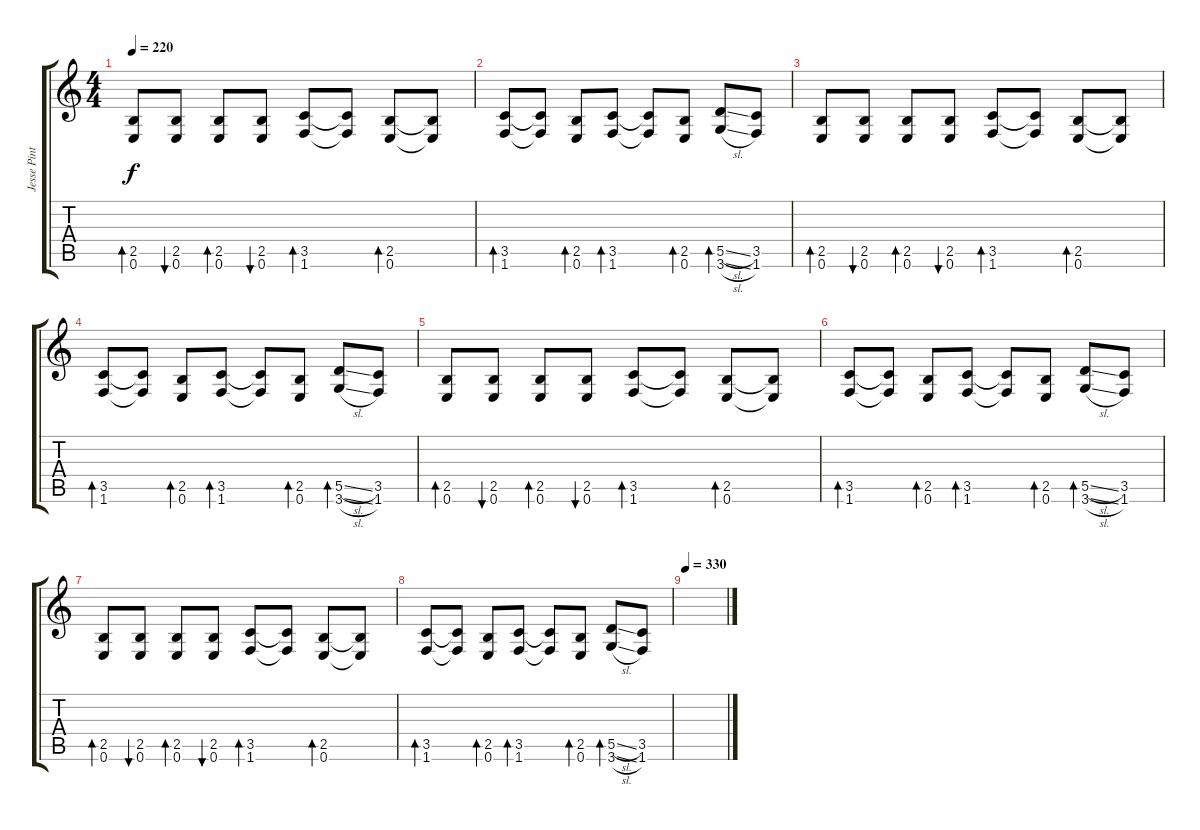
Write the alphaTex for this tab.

\track ("Jesse Pintado" "Jesse Pint") {instrument distortionguitar}
\staff {score tabs}
\tuning (E4 B3 G3 D3 A2 E2) {hide}
\ts (4 4)
\tempo 220
\clef g2
\ks c
(2.5 0.6).8{bd 240 dy f} (2.5 0.6).8{bu 240} (2.5 0.6).8{bd 240} (2.5 0.6).8{bu 240} (3.5 1.6).8{bd 240} (3.5{t} 1.6{t}).8 (2.5 0.6).8{bd 240} (2.5{t} 0.6{t}).8 |
(3.5 1.6).8{bd 240} (3.5{t} 1.6{t}).8 (2.5 0.6).8{bd 240} (3.5 1.6).8{bd 240} (3.5{t} 1.6{t}).8 (2.5 0.6).8{bd 240} (5.5{sl} 3.6{sl}).8{bd 240} (3.5 1.6).8 |
(2.5 0.6).8{bd 240} (2.5 0.6).8{bu 240} (2.5 0.6).8{bd 240} (2.5 0.6).8{bu 240} (3.5 1.6).8{bd 240} (3.5{t} 1.6{t}).8 (2.5 0.6).8{bd 240} (2.5{t} 0.6{t}).8 |
(3.5 1.6).8{bd 240} (3.5{t} 1.6{t}).8 (2.5 0.6).8{bd 240} (3.5 1.6).8{bd 240} (3.5{t} 1.6{t}).8 (2.5 0.6).8{bd 240} (5.5{sl} 3.6{sl}).8{bd 240} (3.5 1.6).8 |
(2.5 0.6).8{bd 240} (2.5 0.6).8{bu 240} (2.5 0.6).8{bd 240} (2.5 0.6).8{bu 240} (3.5 1.6).8{bd 240} (3.5{t} 1.6{t}).8 (2.5 0.6).8{bd 240} (2.5{t} 0.6{t}).8 |
(3.5 1.6).8{bd 240} (3.5{t} 1.6{t}).8 (2.5 0.6).8{bd 240} (3.5 1.6).8{bd 240} (3.5{t} 1.6{t}).8 (2.5 0.6).8{bd 240} (5.5{sl} 3.6{sl}).8{bd 240} (3.5 1.6).8 |
(2.5 0.6).8{bd 240} (2.5 0.6).8{bu 240} (2.5 0.6).8{bd 240} (2.5 0.6).8{bu 240} (3.5 1.6).8{bd 240} (3.5{t} 1.6{t}).8 (2.5 0.6).8{bd 240} (2.5{t} 0.6{t}).8 |
(3.5 1.6).8{bd 240} (3.5{t} 1.6{t}).8 (2.5 0.6).8{bd 240} (3.5 1.6).8{bd 240} (3.5{t} 1.6{t}).8 (2.5 0.6).8{bd 240} (5.5{sl} 3.6{sl}).8{bd 240} (3.5 1.6).8 |
\tempo 330
